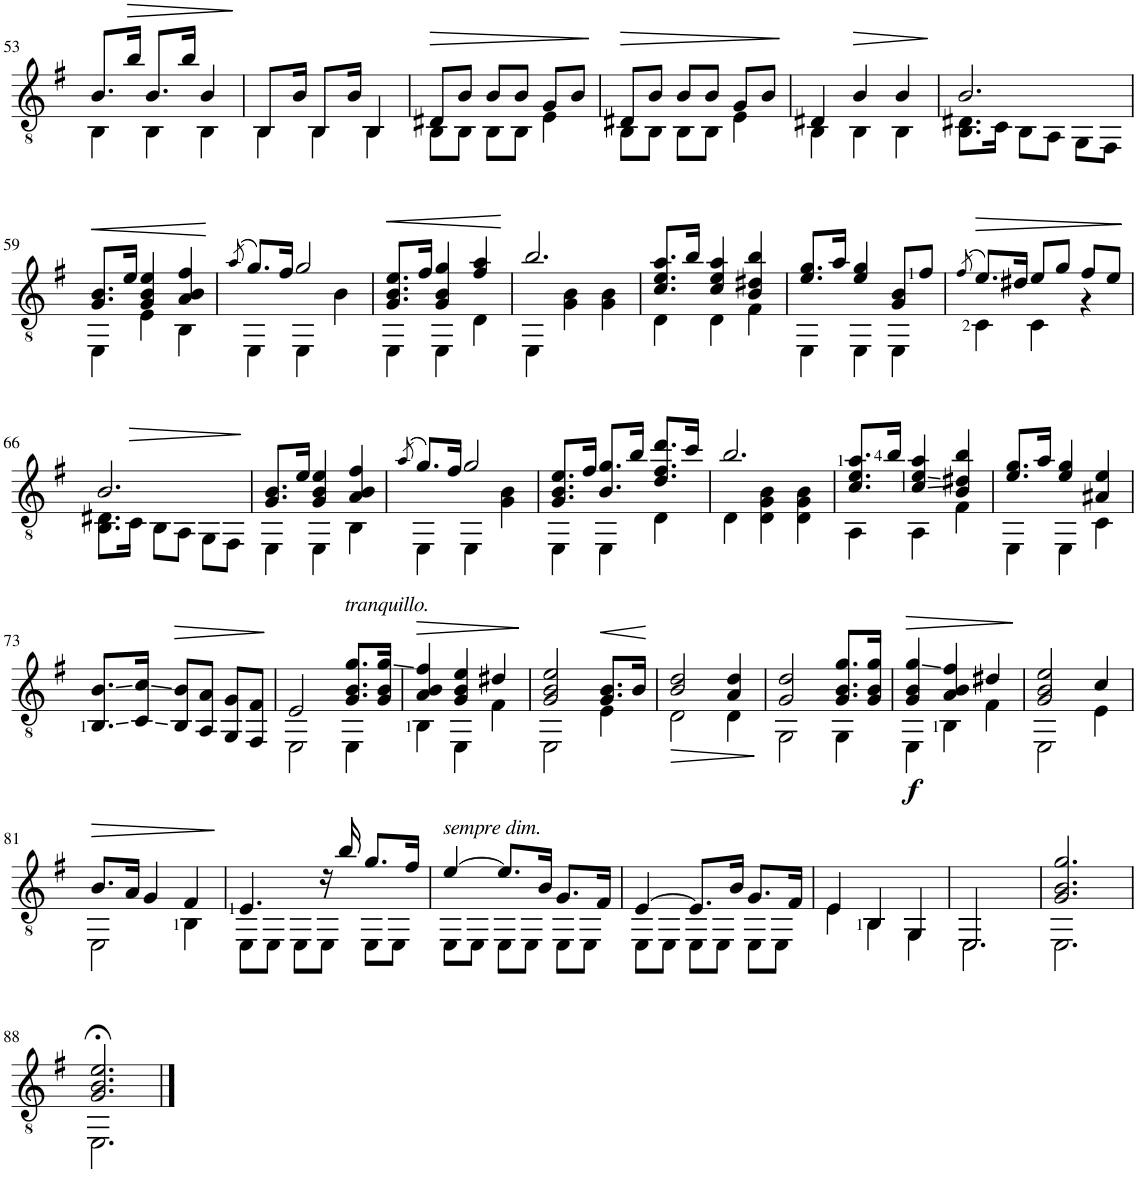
**kern	**dynam
*part1	*part1
*staff1	*staff1
*I"Guitar	*
*I'Guit.	*
!!LO:PB:g=z
*clefGv2	*
*k[f#]	*
*M3/4	*
=53	=53
*^	*
8.B/L	4BB\	.
!	!	!LO:HP:b
16b/Jk	.	>
8.B/L	4BB\	.
16b/Jk	.	.
4B/	4BB\	.
*v	*v	*
.	]
=54	=54
*^	*
8.BB/L	4BB\	.
16B/Jk	.	.
8.BB/L	4BB\	.
16B/Jk	.	.
4BB/	4BB\	.
=55	=55	=55
!	!	!LO:HP:b
8D#X/L	8BB\L	>
8B/J	8BB\J	.
8B/L	8BB\L	.
8B/J	8BB\J	.
8G/L	4E\	.
8B/J	.	.
*v	*v	*
.	]
=56	=56
!	!LO:HP:b
*^	*
8D#X/L	8BB\L	>
8B/J	8BB\J	.
8B/L	8BB\L	.
8B/J	8BB\J	.
8G/L	4E\	.
8B/J	.	.
*v	*v	*
.	]
=57	=57
*^	*
4D#X/	4BB\	.
!	!	!LO:HP:b
4B/	4BB\	>
4B/	4BB\	.
*v	*v	*
.	]
=58	=58
*^	*
2.B/	8.BB\ 8.D#X\L	.
.	16C\Jk	.
.	8BB\L	.
.	8AA\J	.
.	8GG\L	.
.	8FF#\J	.
!!LO:LB:g=z	!!
=59	=59	=59
!	!	!LO:HP:b
8.G/ 8.B/L	4EE\	<
16e/Jk	.	.
4G/ 4B/ 4e/	4E\	.
4A/ 4B/ 4f#/	4BB\	.
*v	*v	*
.	[
=60	=60
(8qa/	.
*^	*
8.g/L)	4EE\	.
16f#/Jk	.	.
2g/	4EE\	.
.	4B\	.
=61	=61	=61
!	!	!LO:HP:b
8.G/ 8.B/ 8.e/L	4EE\	<
16f#/Jk	.	.
4G/ 4B/ 4g/	4EE\	.
4f#/ 4a/	4D\	.
*v	*v	*
.	[
=62	=62
*^	*
2.b/	4EE\	.
.	4G\ 4B\	.
.	4G\ 4B\	.
=63	=63	=63
8.c/ 8.e/ 8.a/L	4D\	.
16b/Jk	.	.
4c/ 4e/ 4a/	4D\	.
4B/ 4d#X/ 4b/	4F#\	.
=64	=64	=64
8.e/ 8.g/L	4EE\	.
16a/Jk	.	.
4e/ 4g/	4EE\	.
8G/ 8B/L	4EE\	.
8f#/J	.	.
=65	=65	=65
(8qf#/	.	.
8.e/L)	4C\	.
16d#X/Jk	.	.
8e/L	4C\	.
8g/J	.	.
8f#/L	4r	.
8e/J	.	.
!!LO:LB:g=z	!!
=66	=66	=66
2.B/	8.BB\ 8.D#X\L	.
!	!	!LO:HP:b
.	16C\Jk	>
.	8BB\L	.
.	8AA\J	.
.	8GG\L	.
.	8FF#\J	.
=67	=67	=67
8.G/ 8.B/L	4EE\	.
16e/Jk	.	.
4G/ 4B/ 4e/	4EE\	.
4A/ 4B/ 4f#/	4BB\	.
=68	=68	=68
(8qa/	.	.
8.g/L)	4EE\	.
16f#/Jk	.	.
2g/	4EE\	.
.	4G\ 4B\	.
=69	=69	=69
8.G/ 8.B/ 8.e/L	4EE\	.
16f#/Jk	.	.
8.B/ 8.g/L	4EE\	.
16b/Jk	.	.
8.d/ 8.f#/ 8.dd/L	4D\	.
16cc/Jk	.	.
=70	=70	=70
2.b/	4D\	.
.	4D\ 4G\ 4B\	.
.	4D\ 4G\ 4B\	.
=71	=71	=71
8.c/ 8.e/ 8.a/L	4AA\	.
16b/Jk	.	.
4c/ 4e/ 4a/	4AA\	.
4B/ 4d#X/ 4b/	4F#\	.
=72	=72	=72
8.e/ 8.g/L	4EE\	.
16a/Jk	.	.
4e/ 4g/	4EE\	.
4A#X/ 4e/	4C\	.
*v	*v	*
!!LO:LB:g=z
=73	=73
8.BB/ 8.B/L	.
16C/ 16c/Jk	.
!	!LO:HP:b
8BB/ 8B/L	>
8AA/ 8A/J	.
8GG/ 8G/L	.
8FF#/ 8F#/J	.
.	]
=74	=74
*^	*
2E/	2EE\	.
!LO:TX:a:i:t=tranquillo.	!	!
8.G/ 8.B/ 8.g/L	4EE\	.
16G/ 16B/ 16g/Jk	.	.
=75	=75	=75
!	!	!LO:HP:b
4A/ 4B/ 4f#/	4BB\	>
4G/ 4B/ 4e/	4EE\	.
4d#X/	4F#\	.
*v	*v	*
.	]
=76	=76
*^	*
2G/ 2B/ 2e/	2EE\	.
!	!	!LO:HP:b
8.G/ 8.B/L	4E\	<
16B/Jk	.	.
*v	*v	*
.	]
=77	=77
!	!LO:HP:b
*^	*
2B/ 2d/	2D\	>
4A/ 4d/	4D\	.
*v	*v	*
.	[
=78	=78
*^	*
2G/ 2d/	2GG\	.
8.G/ 8.B/ 8.g/L	4GG\	.
16G/ 16B/ 16g/Jk	.	.
=79	=79	=79
!	!	!LO:HP:b
!	!	!LO:DY:n=1:b
4G/ 4B/ 4g/	4EE\	> f
4A/ 4B/ 4f#/	4BB\	.
4d#X/	4F#\	.
*v	*v	*
.	]
=80	=80
*^	*
2G/ 2B/ 2e/	2EE\	.
4c/	4E\	.
!!LO:LB:g=z	!!
=81	=81	=81
8.B/L	2EE\	.
16A/Jk	.	.
4G/	.	.
4F#/	4BB\	.
*v	*v	*
.	]
=82	=82
*^	*
4.E/	8EE\L	.
.	8EE\J	.
.	8EE\L	.
16r	8EE\J	.
16b/	.	.
8.g/L	8EE\L	.
.	8EE\J	.
16f#/Jk	.	.
=83	=83	=83
!LO:TX:a:i:t=sempre dim.	!	!
[4e/	8EE\L	.
.	8EE\J	.
8.e/L]	8EE\L	.
.	8EE\J	.
16B/Jk	.	.
8.G/L	8EE\L	.
.	8EE\J	.
16F#/Jk	.	.
=84	=84	=84
[4E/	8EE\L	.
.	8EE\J	.
8.E/L]	8EE\L	.
.	8EE\J	.
16B/Jk	.	.
8.G/L	8EE\L	.
.	8EE\J	.
16F#/Jk	.	.
=85	=85	=85
4E/	4E\	.
4BB/	4BB\	.
4GG/	4GG\	.
=86	=86	=86
2.EE/	2.EE\	.
=87	=87	=87
2.G/ 2.B/ 2.g/	2.EE\	.
!!LO:LB:g=z	!!
=88	=88	=88
2.G/;< 2.B/;< 2.e/;<	2.EE\	.
*v	*v	*
==	==
*-	*-
